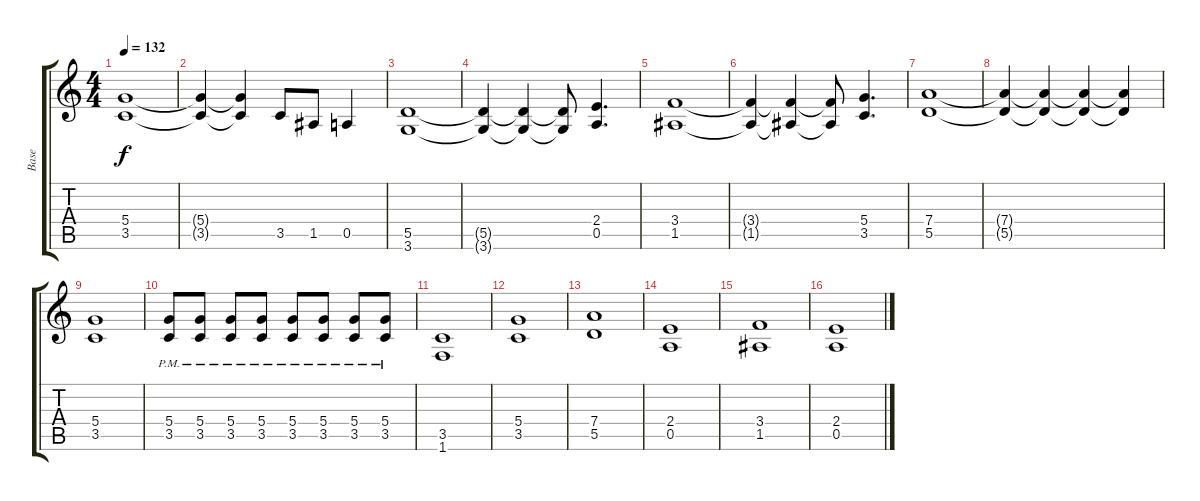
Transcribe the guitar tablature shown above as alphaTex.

\track ("Base" "Base") {instrument distortionguitar}
\staff {score tabs}
\tuning (E4 B3 G3 D3 A2 E2) {hide}
\ts (4 4)
\tempo 132
\clef g2
\ks c
(5.4 3.5).1{dy f} |
(5.4{t} 3.5{t}).4 (5.4{t} 3.5{t}).4 3.5.8 1.5.8 0.5.4 |
(5.5 3.6).1 |
(5.5{t} 3.6{t}).4 (5.5{t} 3.6{t}).4 (5.5{t} 3.6{t}).8 (2.4 0.5).4{d} |
(3.4 1.5).1 |
(3.4{t} 1.5{t}).4 (3.4{t} 1.5{t}).4 (3.4{t} 1.5{t}).8 (5.4 3.5).4{d} |
(7.4 5.5).1 |
(7.4{t} 5.5{t}).4 (7.4{t} 5.5{t}).4 (7.4{t} 5.5{t}).4 (7.4{t} 5.5{t}).4 |
(5.4 3.5).1 |
(5.4{pm} 3.5{pm}).8 (5.4{pm} 3.5{pm}).8 (5.4{pm} 3.5{pm}).8 (5.4{pm} 3.5{pm}).8 (5.4{pm} 3.5{pm}).8 (5.4{pm} 3.5{pm}).8 (5.4{pm} 3.5{pm}).8 (5.4{pm} 3.5{pm}).8 |
(3.5 1.6).1 |
(5.4 3.5).1 |
(7.4 5.5).1 |
(2.4 0.5).1 |
(3.4 1.5).1 |
(2.4 0.5).1
